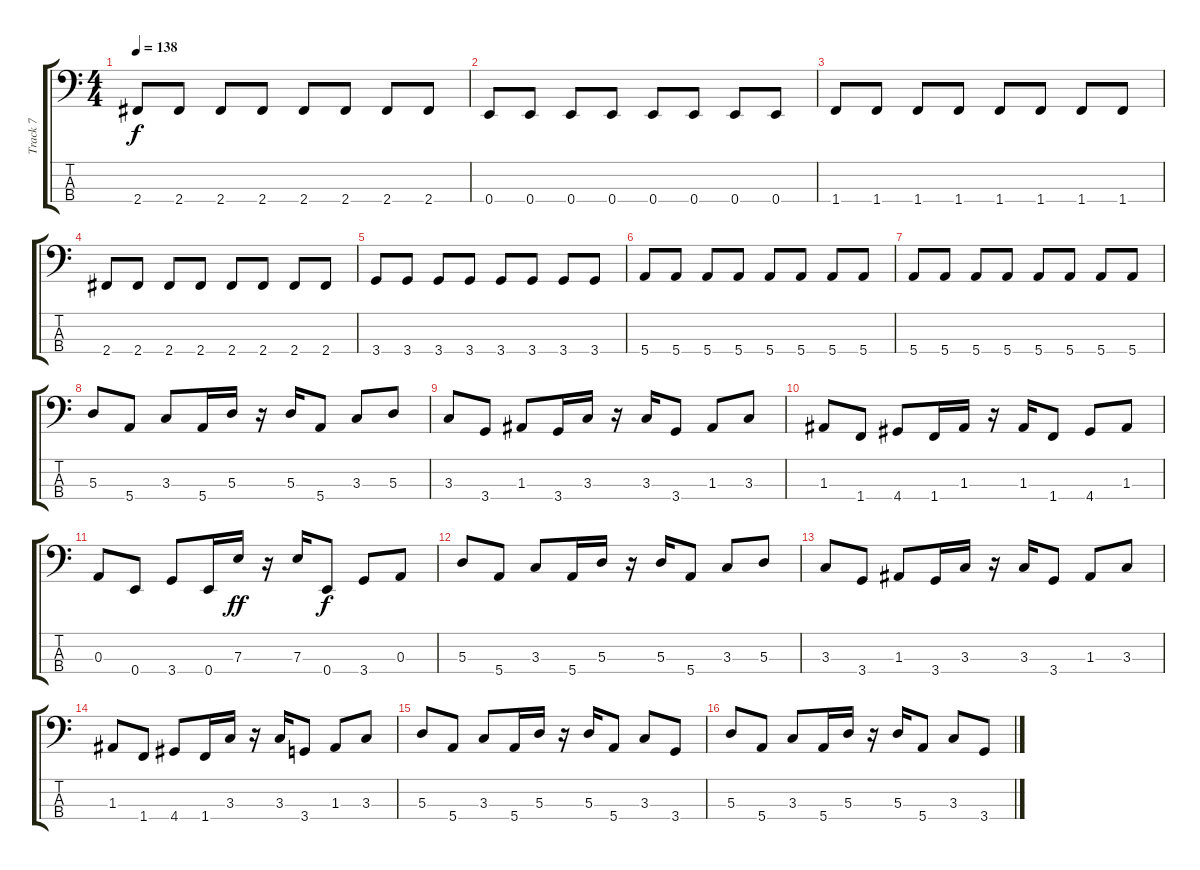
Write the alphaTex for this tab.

\track ("Track 7" "Track 7") {instrument electricbasspick}
\staff {score tabs}
\tuning (G2 D2 A1 E1) {hide}
\ts (4 4)
\tempo 138
\clef f4
\ks c
2.4.8{dy f} 2.4.8 2.4.8 2.4.8 2.4.8 2.4.8 2.4.8 2.4.8 |
0.4.8 0.4.8 0.4.8 0.4.8 0.4.8 0.4.8 0.4.8 0.4.8 |
1.4.8 1.4.8 1.4.8 1.4.8 1.4.8 1.4.8 1.4.8 1.4.8 |
2.4.8 2.4.8 2.4.8 2.4.8 2.4.8 2.4.8 2.4.8 2.4.8 |
3.4.8 3.4.8 3.4.8 3.4.8 3.4.8 3.4.8 3.4.8 3.4.8 |
5.4.8 5.4.8 5.4.8 5.4.8 5.4.8 5.4.8 5.4.8 5.4.8 |
5.4.8 5.4.8 5.4.8 5.4.8 5.4.8 5.4.8 5.4.8 5.4.8 |
5.3.8 5.4.8 3.3.8 5.4.16 5.3.16 r.16 5.3.16 5.4.8 3.3.8 5.3.8 |
3.3.8 3.4.8 1.3.8 3.4.16 3.3.16 r.16 3.3.16 3.4.8 1.3.8 3.3.8 |
1.3.8 1.4.8 4.4.8 1.4.16 1.3.16 r.16 1.3.16 1.4.8 4.4.8 1.3.8 |
0.3.8 0.4.8 3.4.8 0.4.16 7.3.16{dy ff} r.16 7.3.16 0.4.8{dy f} 3.4.8 0.3.8 |
5.3.8 5.4.8 3.3.8 5.4.16 5.3.16 r.16 5.3.16 5.4.8 3.3.8 5.3.8 |
3.3.8 3.4.8 1.3.8 3.4.16 3.3.16 r.16 3.3.16 3.4.8 1.3.8 3.3.8 |
1.3.8 1.4.8 4.4.8 1.4.16 3.3.16 r.16 3.3.16 3.4.8 1.3.8 3.3.8 |
5.3.8 5.4.8 3.3.8 5.4.16 5.3.16 r.16 5.3.16 5.4.8 3.3.8 3.4.8 |
5.3.8 5.4.8 3.3.8 5.4.16 5.3.16 r.16 5.3.16 5.4.8 3.3.8 3.4.8
